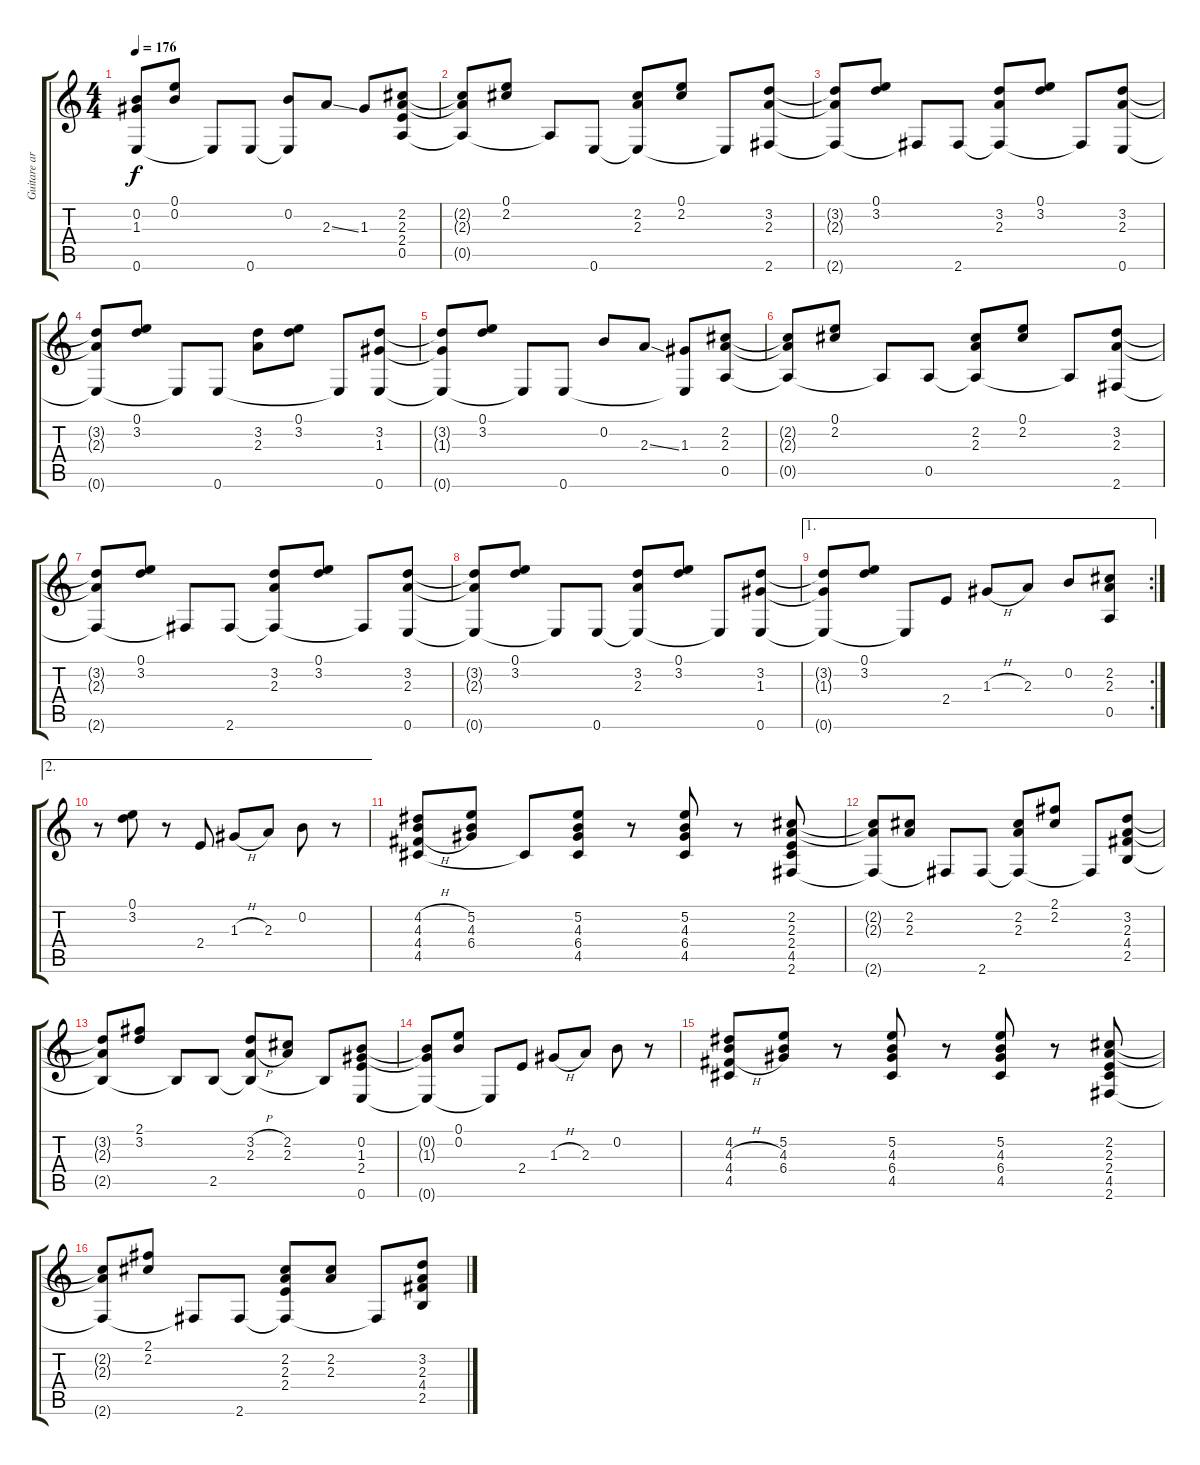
\track ("Guitare arrg" "Guitare ar") {instrument acousticguitarnylon}
\staff {score tabs}
\tuning (E4 B3 G3 D3 A2 E2) {hide}
\ts (4 4)
\tempo 176
\clef g2
\ks c
(0.2{t} 1.3{t} 0.6{t}).8{dy f} (0.1 0.2).8 0.6{t}.8 0.6.8 (0.2 0.6{t}).8 2.3{ss}.8 1.3.8 (2.2 2.3 2.4 0.5).8 |
(2.2{t} 2.3{t} 0.5{t}).8 (0.1 2.2).8 0.5{t}.8 0.6.8 (2.2 2.3 0.6{t}).8 (0.1 2.2).8 0.6{t}.8 (3.2 2.3 2.6).8 |
(3.2{t} 2.3{t} 2.6{t}).8 (0.1 3.2).8 2.6{t}.8 2.6.8 (3.2 2.3 2.6{t}).8 (0.1 3.2).8 2.6{t}.8 (3.2 2.3 0.6).8 |
(3.2{t} 2.3{t} 0.6{t}).8 (0.1 3.2).8 0.6{t}.8 0.6.8 (3.2 2.3).8 (0.1 3.2).8 0.6{t}.8 (3.2 1.3 0.6).8 |
(3.2{t} 1.3{t} 0.6{t}).8 (0.1 3.2).8 0.6{t}.8 0.6.8 0.2.8 2.3{ss}.8 (1.3 0.6{t}).8 (2.2 2.3 0.5).8 |
(2.2{t} 2.3{t} 0.5{t}).8 (0.1 2.2).8 0.5{t}.8 0.5.8 (2.2 2.3 0.5{t}).8 (0.1 2.2).8 0.5{t}.8 (3.2 2.3 2.6).8 |
(3.2{t} 2.3{t} 2.6{t}).8 (0.1 3.2).8 2.6{t}.8 2.6.8 (3.2 2.3 2.6{t}).8 (0.1 3.2).8 2.6{t}.8 (3.2 2.3 0.6).8 |
(3.2{t} 2.3{t} 0.6{t}).8 (0.1 3.2).8 0.6{t}.8 0.6.8 (3.2 2.3 0.6{t}).8 (0.1 3.2).8 0.6{t}.8 (3.2 1.3 0.6).8 |
\ae 1
\rc 2
(3.2{t} 1.3{t} 0.6{t}).8 (0.1 3.2).8 0.6{t}.8 2.4.8 1.3{h}.8 2.3.8 0.2.8 (2.2 2.3 0.5).8 |
\ae 2
r.8 (0.1 3.2).8 r.8 2.4.8 1.3{h}.8 2.3.8 0.2.8 r.8 |
(4.2{h} 4.3{h} 4.4{h} 4.5).8 (5.2 4.3 6.4).8 4.5{t}.8 (5.2 4.3 6.4 4.5).8 r.8 (5.2 4.3 6.4 4.5).8 r.8 (2.2 2.3 2.4 4.5 2.6).8 |
(2.2{t} 2.3{t} 2.6{t}).8 (2.2 2.3).8 2.6{t}.8 2.6.8 (2.2 2.3 2.6{t}).8 (2.1 2.2).8 2.6{t}.8 (3.2 2.3 4.4 2.5).8 |
(3.2{t} 2.3{t} 2.5{t}).8 (2.1 3.2).8 2.5{t}.8 2.5.8 (3.2{h} 2.3{h} 2.5{t}).8 (2.2 2.3).8 2.5{t}.8 (0.2 1.3 2.4 0.6).8 |
(0.2{t} 1.3{t} 0.6{t}).8 (0.1 0.2).8 0.6{t}.8 2.4.8 1.3{h}.8 2.3.8 0.2.8 r.8 |
(4.2 4.3{h} 4.4{h} 4.5).8 (5.2 4.3 6.4).8 r.8 (5.2 4.3 6.4 4.5).8 r.8 (5.2 4.3 6.4 4.5).8 r.8 (2.2 2.3 2.4 4.5 2.6).8 |
(2.2{t} 2.3{t} 2.6{t}).8 (2.1 2.2).8 2.6{t}.8 2.6.8 (2.2 2.3 2.4 2.6{t}).8 (2.2 2.3).8 2.6{t}.8 (3.2 2.3 4.4 2.5).8
